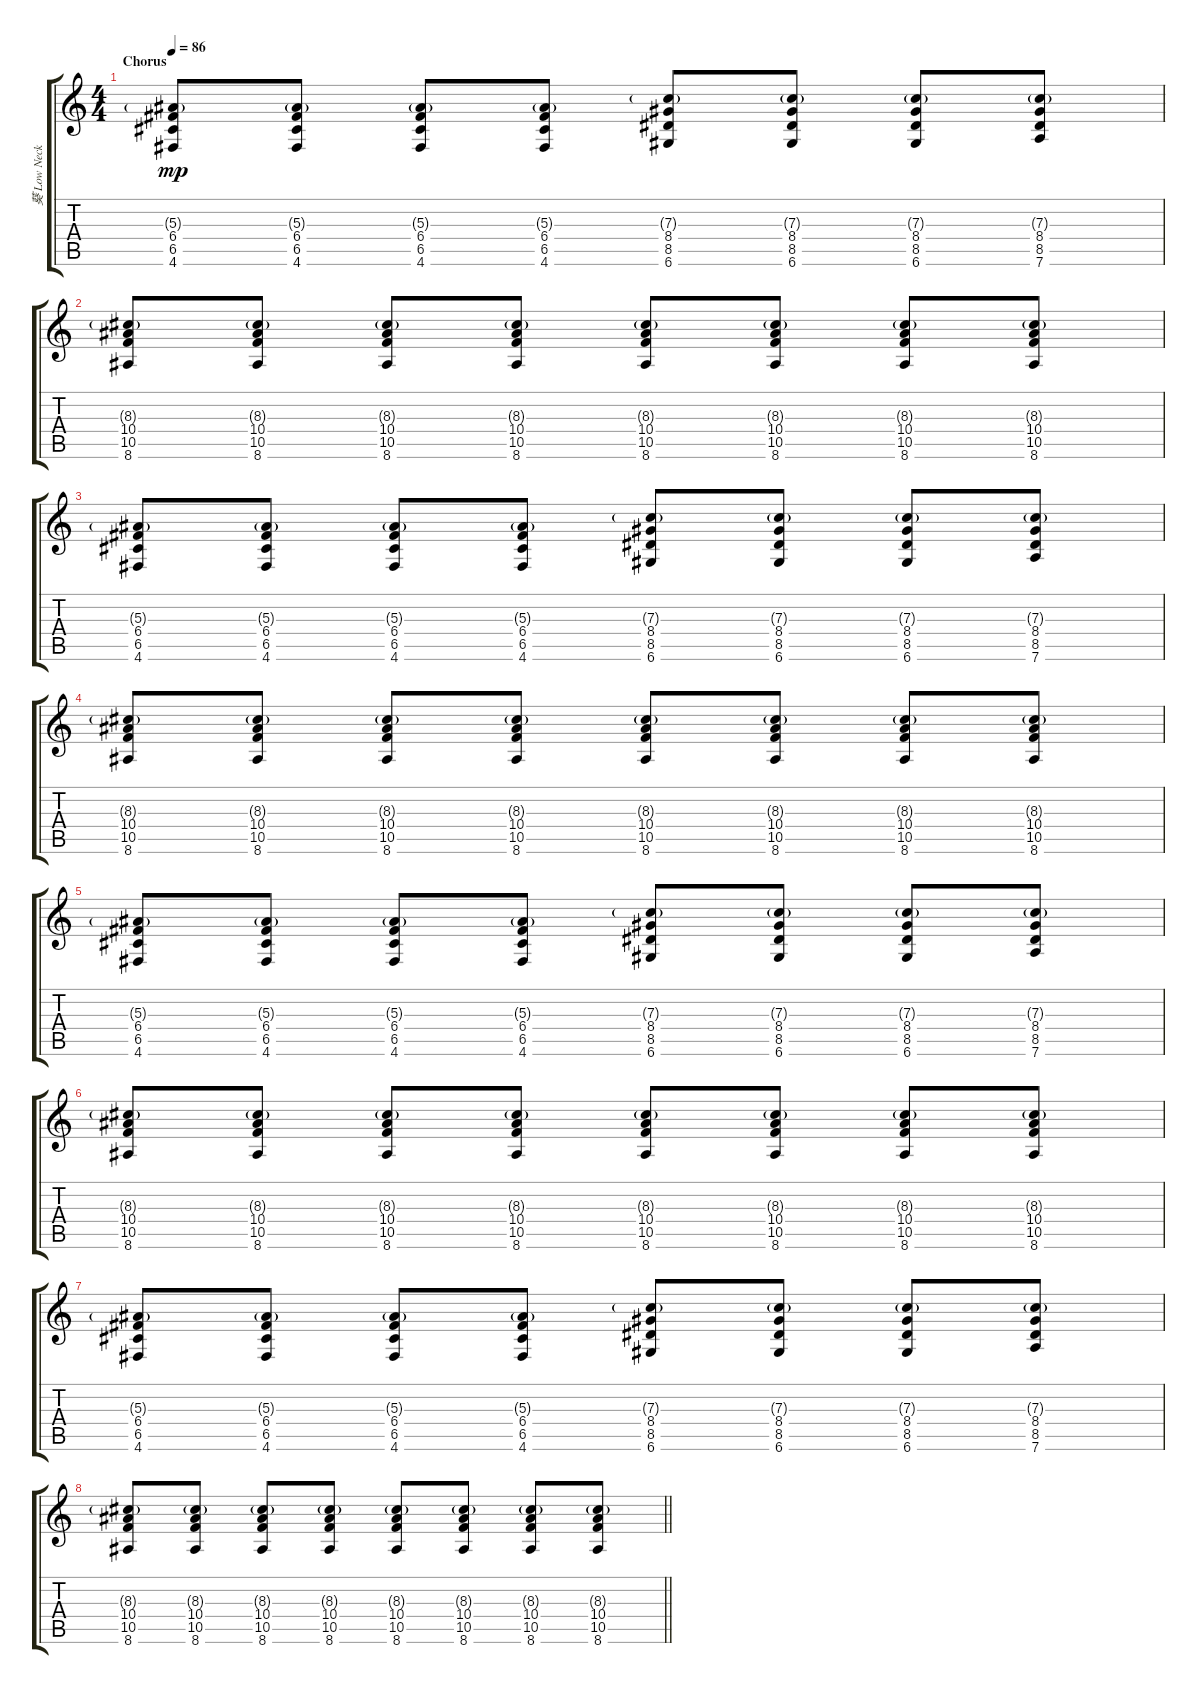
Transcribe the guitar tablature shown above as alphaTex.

\track ("葵 Low Neck" "葵 Low Neck") {instrument overdrivenguitar}
\staff {score tabs}
\tuning (D4 A3 F3 C3 G2 D2) {hide}
\ts (4 4)
\section ("" "Chorus")
\tempo 86
\clef g2
\ks c
(5.3{g} 6.4 6.5 4.6).8{dy mp} (5.3{g} 6.4 6.5 4.6).8 (5.3{g} 6.4 6.5 4.6).8 (5.3{g} 6.4 6.5 4.6).8 (7.3{g} 8.4 8.5 6.6).8 (7.3{g} 8.4 8.5 6.6).8 (7.3{g} 8.4 8.5 6.6).8 (7.3{g} 8.4 8.5 7.6).8 |
(8.3{g} 10.4 10.5 8.6).8 (8.3{g} 10.4 10.5 8.6).8 (8.3{g} 10.4 10.5 8.6).8 (8.3{g} 10.4 10.5 8.6).8 (8.3{g} 10.4 10.5 8.6).8 (8.3{g} 10.4 10.5 8.6).8 (8.3{g} 10.4 10.5 8.6).8 (8.3{g} 10.4 10.5 8.6).8 |
(5.3{g} 6.4 6.5 4.6).8 (5.3{g} 6.4 6.5 4.6).8 (5.3{g} 6.4 6.5 4.6).8 (5.3{g} 6.4 6.5 4.6).8 (7.3{g} 8.4 8.5 6.6).8 (7.3{g} 8.4 8.5 6.6).8 (7.3{g} 8.4 8.5 6.6).8 (7.3{g} 8.4 8.5 7.6).8 |
(8.3{g} 10.4 10.5 8.6).8 (8.3{g} 10.4 10.5 8.6).8 (8.3{g} 10.4 10.5 8.6).8 (8.3{g} 10.4 10.5 8.6).8 (8.3{g} 10.4 10.5 8.6).8 (8.3{g} 10.4 10.5 8.6).8 (8.3{g} 10.4 10.5 8.6).8 (8.3{g} 10.4 10.5 8.6).8 |
(5.3{g} 6.4 6.5 4.6).8 (5.3{g} 6.4 6.5 4.6).8 (5.3{g} 6.4 6.5 4.6).8 (5.3{g} 6.4 6.5 4.6).8 (7.3{g} 8.4 8.5 6.6).8 (7.3{g} 8.4 8.5 6.6).8 (7.3{g} 8.4 8.5 6.6).8 (7.3{g} 8.4 8.5 7.6).8 |
(8.3{g} 10.4 10.5 8.6).8 (8.3{g} 10.4 10.5 8.6).8 (8.3{g} 10.4 10.5 8.6).8 (8.3{g} 10.4 10.5 8.6).8 (8.3{g} 10.4 10.5 8.6).8 (8.3{g} 10.4 10.5 8.6).8 (8.3{g} 10.4 10.5 8.6).8 (8.3{g} 10.4 10.5 8.6).8 |
(5.3{g} 6.4 6.5 4.6).8 (5.3{g} 6.4 6.5 4.6).8 (5.3{g} 6.4 6.5 4.6).8 (5.3{g} 6.4 6.5 4.6).8 (7.3{g} 8.4 8.5 6.6).8 (7.3{g} 8.4 8.5 6.6).8 (7.3{g} 8.4 8.5 6.6).8 (7.3{g} 8.4 8.5 7.6).8 |
\barLineRight lightlight
(8.3{g} 10.4 10.5 8.6).8 (8.3{g} 10.4 10.5 8.6).8 (8.3{g} 10.4 10.5 8.6).8 (8.3{g} 10.4 10.5 8.6).8 (8.3{g} 10.4 10.5 8.6).8 (8.3{g} 10.4 10.5 8.6).8 (8.3{g} 10.4 10.5 8.6).8 (8.3{g} 10.4 10.5 8.6).8
